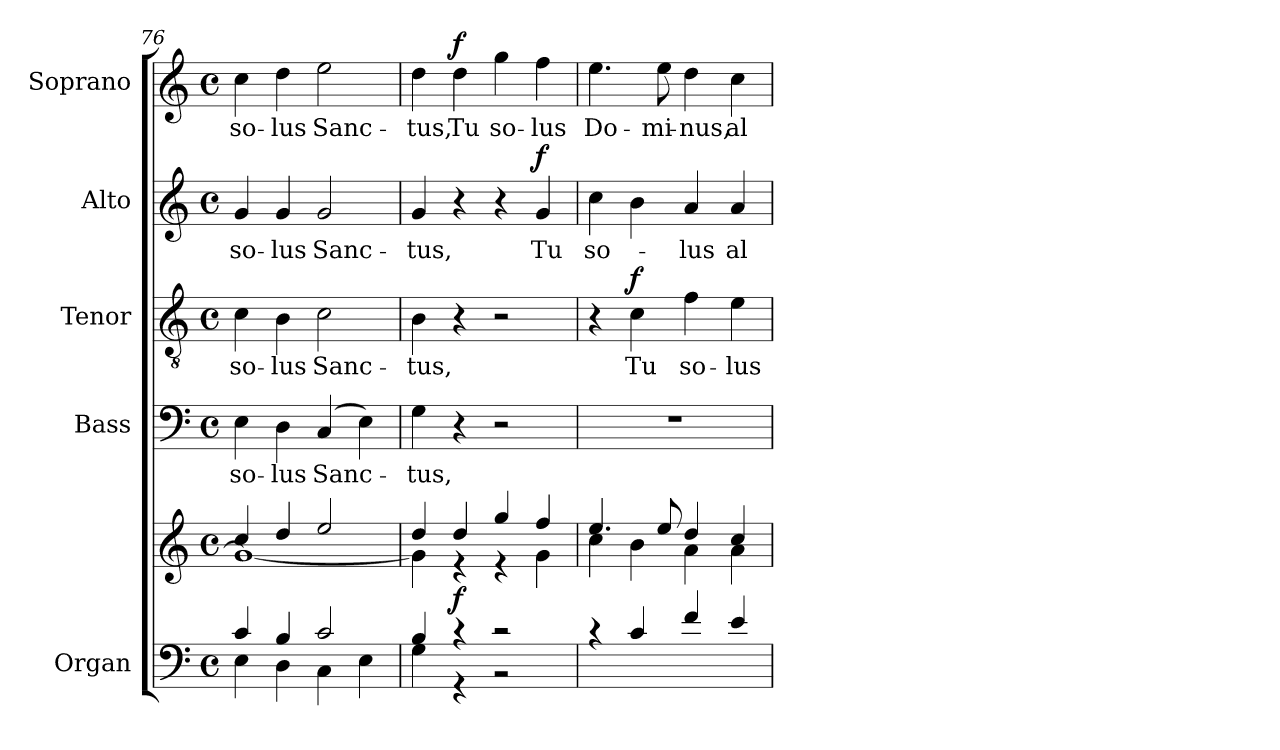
**kern	**kern	**dynam	**kern	**text	**kern	**text	**dynam	**kern	**text	**dynam	**kern	**text	**dynam
*part5	*part5	*part5	*part4	*part4	*part3	*part3	*part3	*part2	*part2	*part2	*part1	*part1	*part1
*staff6	*staff5	*staff5/6	*staff4	*staff4	*staff3	*staff3	*staff3	*staff2	*staff2	*staff2	*staff1	*staff1	*staff1
*I"Organ	*	*	*I"Bass	*	*I"Tenor	*	*	*I"Alto	*	*	*I"Soprano	*	*
*I'Org.	*	*	*I'B.	*	*I'T.	*	*	*I'A.	*	*	*I'S.	*	*
*clefF4	*clefG2	*	*clefF4	*	*clefGv2	*	*	*clefG2	*	*	*clefG2	*	*
*k[]	*k[]	*	*k[]	*	*k[]	*	*	*k[]	*	*	*k[]	*	*
*C:	*C:	*	*C:	*	*C:	*	*	*C:	*	*	*C:	*	*
*M4/4	*M4/4	*	*M4/4	*	*M4/4	*	*	*M4/4	*	*	*M4/4	*	*
*met(c)	*met(c)	*	*met(c)	*	*met(c)	*	*	*met(c)	*	*	*met(c)	*	*
=76	=76	=76	=76	=76	=76	=76	=76	=76	=76	=76	=76	=76	=76
*^	*^	*	*	*	*	*	*	*	*	*	*	*	*
!	!	!	!	!	!	!LO:LY:b	!	!LO:LY:b	!	!	!LO:LY:b	!	!	!LO:LY:b	!
4c/	4E\	4cc/	1g_	.	4E\	so-	4c\	so-	.	4g/	so-	.	4cc\	so-	.
!	!	!	!	!	!	!LO:LY:b	!	!LO:LY:b	!	!	!LO:LY:b	!	!	!LO:LY:b	!
4B/	4D\	4dd/	.	.	4D\	-lus	4B\	-lus	.	4g/	-lus	.	4dd\	-lus	.
!	!	!	!	!	!	!LO:LY:b	!	!LO:LY:b	!	!	!LO:LY:b	!	!	!LO:LY:b	!
2c/	4C\	2ee/	.	.	(>4C/	Sanc-	2c\	Sanc-	.	2g/	Sanc-	.	2ee\	Sanc-	.
.	4E\	.	.	.	4E\)	.	.	.	.	.	.	.	.	.	.
=77	=77	=77	=77	=77	=77	=77	=77	=77	=77	=77	=77	=77	=77	=77	=77
!	!	!	!	!	!	!LO:LY:b	!	!LO:LY:b	!	!	!LO:LY:b	!	!	!LO:LY:b	!
4B/	4G\	4dd/	4g\]	.	4G\	-tus,	4B\	-tus,	.	4g/	-tus,	.	4dd\	-tus,	.
!	!	!	!	!LO:DY:b	!	!	!	!	!	!	!	!	!	!LO:LY:b	!LO:DY:a
4r	4r	4dd/	4re	f	4r	.	4r	.	.	4r	.	.	4dd\	Tu	f
!	!	!	!	!	!	!	!	!	!	!	!	!	!	!LO:LY:b	!
2r	2r	4gg/	4re	.	2r	.	2r	.	.	4r	.	.	4gg\	so-	.
!	!	!	!	!	!	!	!	!	!	!	!LO:LY:b	!LO:DY:a	!	!LO:LY:b	!
.	.	4ff/	4g\	.	.	.	.	.	.	4g/	Tu	f	4ff\	-lus	.
*v	*v	*	*	*	*	*	*	*	*	*	*	*	*	*	*
=78	=78	=78	=78	=78	=78	=78	=78	=78	=78	=78	=78	=78	=78	=78
!	!	!	!	!	!	!	!	!	!	!LO:LY:b	!	!	!LO:LY:b	!
4rc	4.ee/	4cc\	.	1r	.	4r	.	.	4cc\	so-	.	4.ee\	Do-	.
!	!	!	!	!	!	!	!LO:LY:b	!LO:DY:a	!	!	!	!	!	!
4c/	.	4b\	.	.	.	4c\	Tu	f	4b\	.	.	.	.	.
!	!	!	!	!	!	!	!	!	!	!	!	!	!LO:LY:b	!
.	8ee/	.	.	.	.	.	.	.	.	.	.	8ee\	-mi-	.
!	!	!	!	!	!	!	!LO:LY:b	!	!	!LO:LY:b	!	!	!LO:LY:b	!
4f/	4dd/	4a\	.	.	.	4f\	so-	.	4a/	-lus	.	4dd\	-nus,	.
!	!	!	!	!	!	!	!LO:LY:b	!	!	!LO:LY:b	!	!	!LO:LY:b	!
4e/	4cc/	4a\	.	.	.	4e\	-lus	.	4a/	al-	.	4cc\	al-	.
*	*v	*v	*	*	*	*	*	*	*	*	*	*	*	*
=	=	=	=	=	=	=	=	=	=	=	=	=	=
*-	*-	*-	*-	*-	*-	*-	*-	*-	*-	*-	*-	*-	*-
